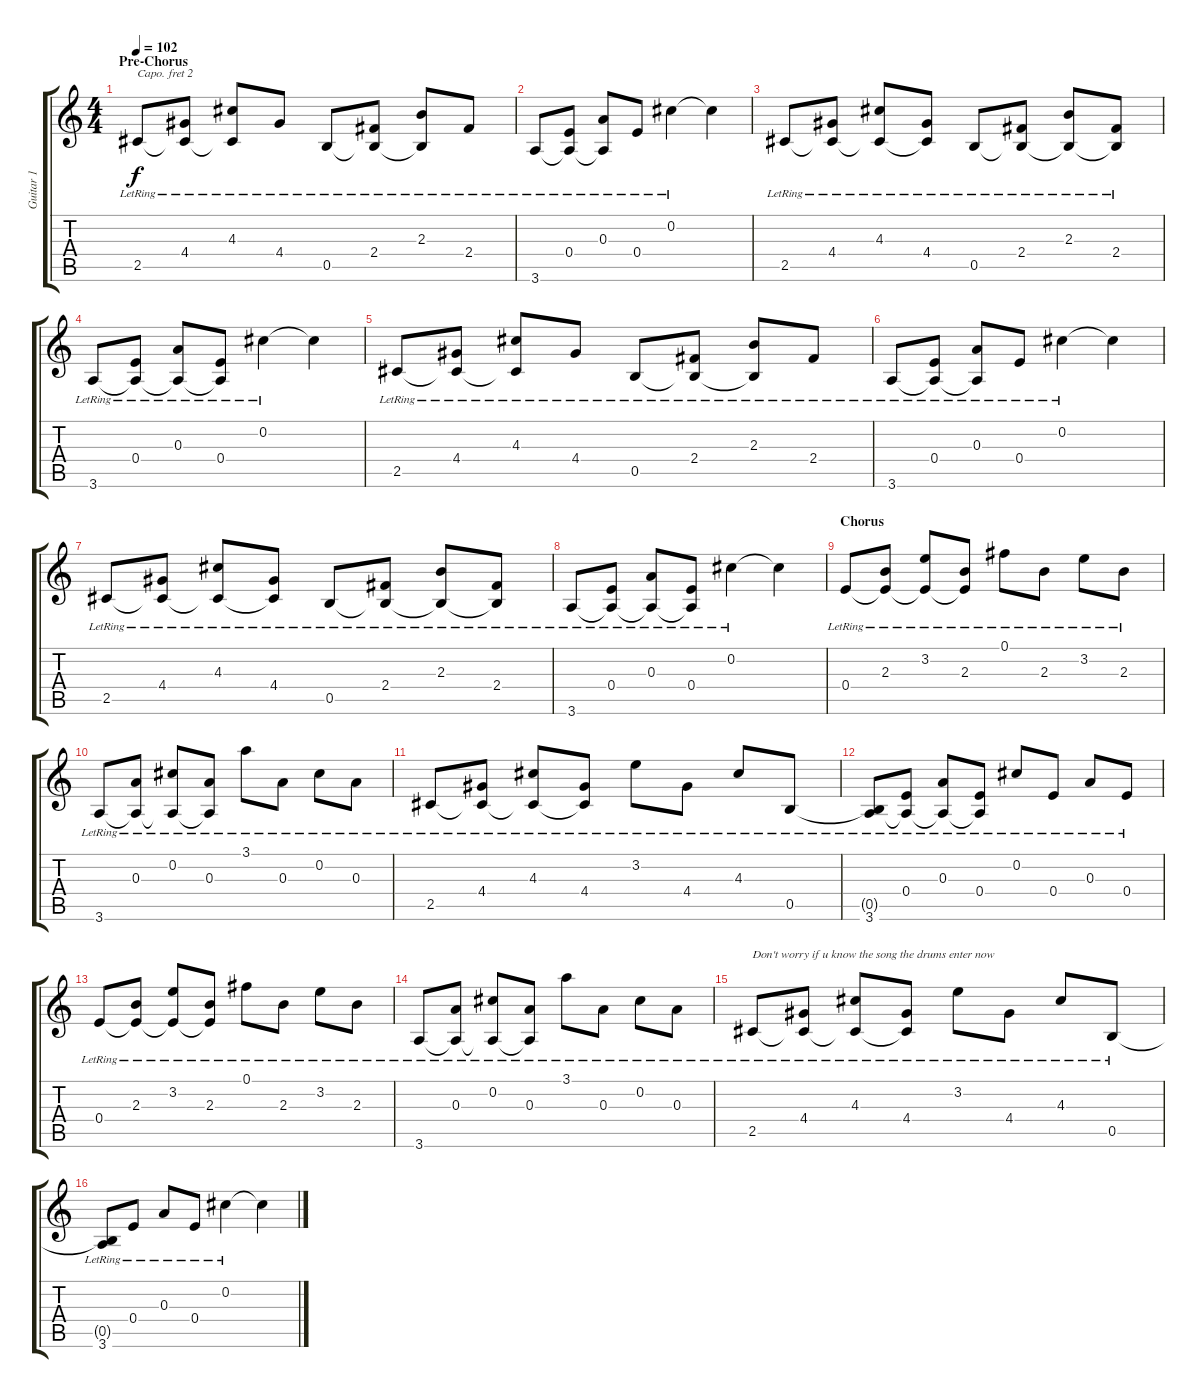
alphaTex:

\track ("Guitar 1" "Guitar 1") {instrument electricguitarjazz}
\staff {score tabs}
\capo 2
\tuning (E4 B3 G3 D3 A2 E2) {hide}
\ts (4 4)
\section ("" "Pre-Chorus")
\tempo 102
\clef g2
\ks c
2.5{lr}.8{dy f} (4.4{lr} 2.5{t}).8 (4.3{lr} 2.5{t}).8 4.4{lr}.8 0.5{lr}.8 (2.4{lr} 0.5{t}).8 (2.3{lr} 0.5{t}).8 2.4{lr}.8 |
3.6{lr}.8 (0.4{lr} 3.6{t}).8 (0.3{lr} 3.6{t}).8 0.4{lr}.8 0.2{lr}.4 0.2{t}.4 |
2.5{lr}.8 (4.4{lr} 2.5{t}).8 (4.3{lr} 2.5{t}).8 (4.4{lr} 2.5{t}).8 0.5{lr}.8 (2.4{lr} 0.5{t}).8 (2.3{lr} 0.5{t}).8 (2.4{lr} 0.5{t}).8 |
3.6{lr}.8 (0.4{lr} 3.6{t}).8 (0.3{lr} 3.6{t}).8 (0.4{lr} 3.6{t}).8 0.2{lr}.4 0.2{t}.4 |
2.5{lr}.8 (4.4{lr} 2.5{t}).8 (4.3{lr} 2.5{t}).8 4.4{lr}.8 0.5{lr}.8 (2.4{lr} 0.5{t}).8 (2.3{lr} 0.5{t}).8 2.4{lr}.8 |
3.6{lr}.8 (0.4{lr} 3.6{t}).8 (0.3{lr} 3.6{t}).8 0.4{lr}.8 0.2{lr}.4 0.2{t}.4 |
2.5{lr}.8 (4.4{lr} 2.5{t}).8 (4.3{lr} 2.5{t}).8 (4.4{lr} 2.5{t}).8 0.5{lr}.8 (2.4{lr} 0.5{t}).8 (2.3{lr} 0.5{t}).8 (2.4{lr} 0.5{t}).8 |
3.6{lr}.8 (0.4{lr} 3.6{t}).8 (0.3{lr} 3.6{t}).8 (0.4{lr} 3.6{t}).8 0.2{lr}.4 0.2{t}.4 |
\section ("" "Chorus ")
0.4{lr}.8 (2.3{lr} 0.4{t}).8 (3.2{lr} 0.4{t}).8 (2.3{lr} 0.4{t}).8 0.1{lr}.8 2.3{lr}.8 3.2{lr}.8 2.3{lr}.8 |
3.6{lr}.8 (0.3{lr} 3.6{t}).8 (0.2{lr} 3.6{t}).8 (0.3{lr} 3.6{t}).8 3.1{lr}.8 0.3{lr}.8 0.2{lr}.8 0.3{lr}.8 |
2.5{lr}.8 (4.4{lr} 2.5{t}).8 (4.3{lr} 2.5{t}).8 (4.4{lr} 2.5{t}).8 3.2{lr}.8 4.4{lr}.8 4.3{lr}.8 0.5{lr}.8 |
(0.5{t} 3.6{lr}).8 (0.4{lr} 3.6{t}).8 (0.3{lr} 3.6{t}).8 (0.4{lr} 3.6{t}).8 0.2{lr}.8 0.4{lr}.8 0.3{lr}.8 0.4{lr}.8 |
0.4{lr}.8 (2.3{lr} 0.4{t}).8 (3.2{lr} 0.4{t}).8 (2.3{lr} 0.4{t}).8 0.1{lr}.8 2.3{lr}.8 3.2{lr}.8 2.3{lr}.8 |
3.6{lr}.8 (0.3{lr} 3.6{t}).8 (0.2{lr} 3.6{t}).8 (0.3{lr} 3.6{t}).8 3.1{lr}.8 0.3{lr}.8 0.2{lr}.8 0.3{lr}.8 |
2.5{lr}.8{txt "Don't worry if u know the song the drums enter now"} (4.4{lr} 2.5{t}).8 (4.3{lr} 2.5{t}).8 (4.4{lr} 2.5{t}).8 3.2{lr}.8 4.4{lr}.8 4.3{lr}.8 0.5{lr}.8 |
(0.5{t} 3.6{lr}).8 0.4{lr}.8 0.3{lr}.8 0.4{lr}.8 0.2{lr}.4 0.2{t}.4
